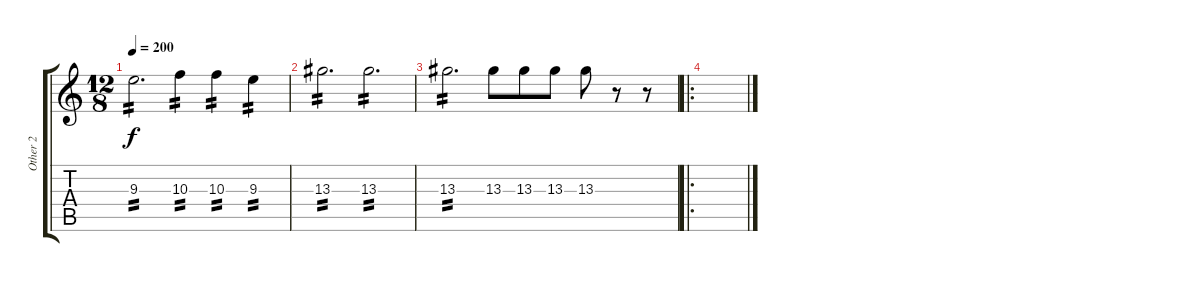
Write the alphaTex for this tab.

\track ("Other 2" "Other 2") {instrument acousticguitarsteel}
\staff {score tabs}
\tuning (E4 B3 G3 D3 A2 E2) {hide}
\ts (12 8)
\tempo 200
\clef g2
\ks c
9.3.2{d tp 2 dy f} 10.3.4{tp 2} 10.3.4{tp 2} 9.3.4{tp 2} |
13.3.2{d tp 2} 13.3.2{d tp 2} |
13.3.2{d tp 2} 13.3.8 13.3.8 13.3.8 13.3.8 r.8 r.8 |
\ro
